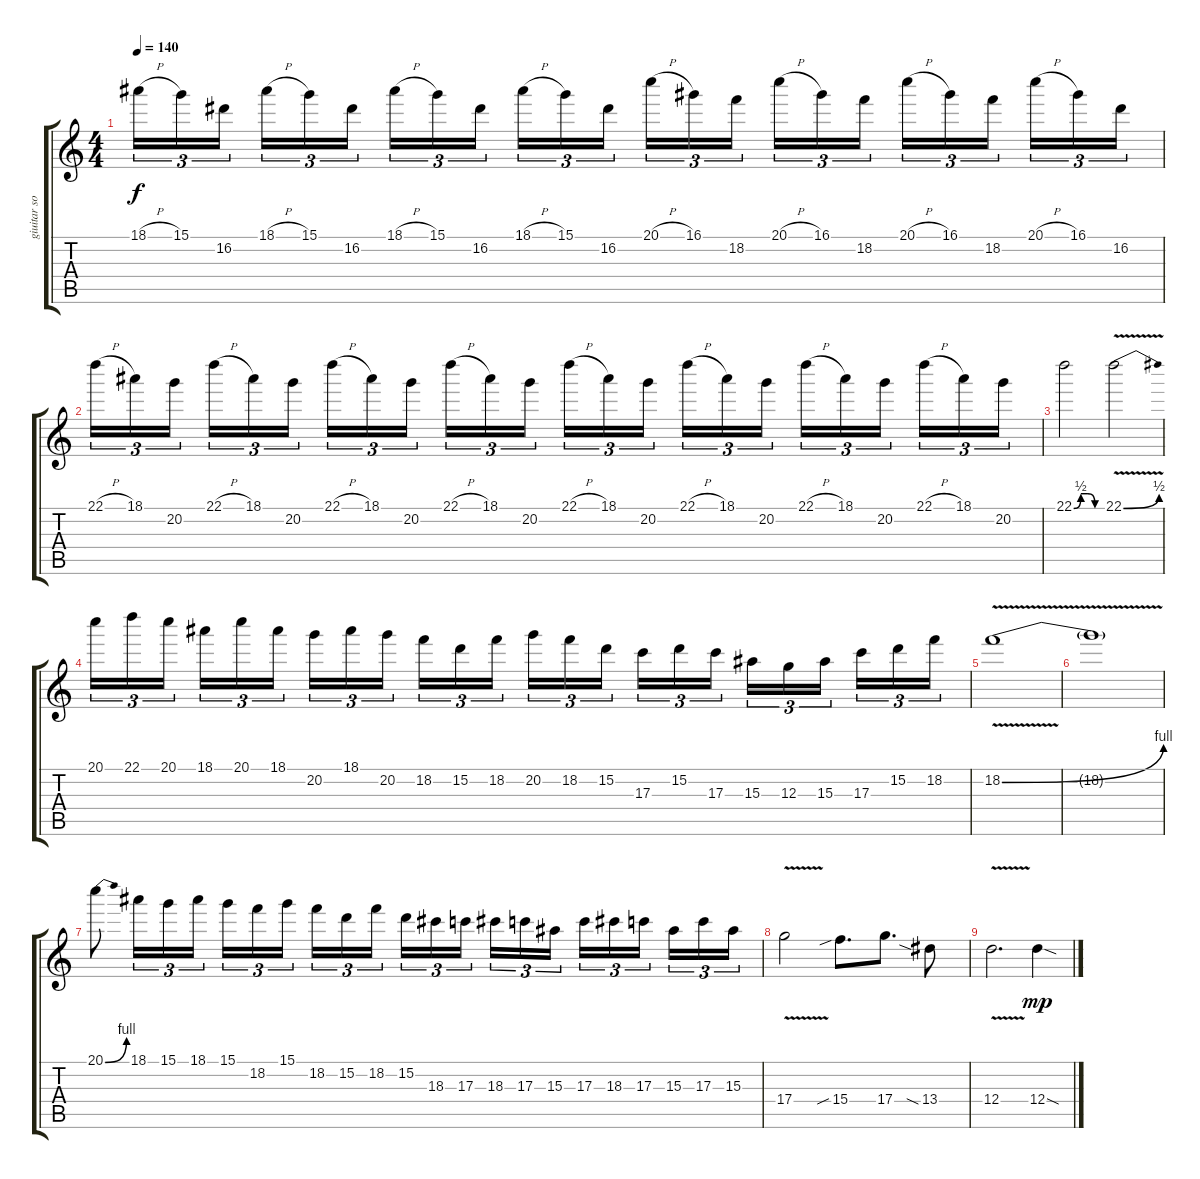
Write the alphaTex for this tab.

\track ("giuitar solo" "giuitar so") {instrument distortionguitar}
\staff {score tabs}
\tuning (E4 B3 G3 D3 A2 E2) {hide}
\ts (4 4)
\tempo 140
\clef g2
\ks c
18.1{h}.16{tu (3 2) dy f} 15.1.16{tu (3 2)} 16.2.16{tu (3 2)} 18.1{h}.16{tu (3 2)} 15.1.16{tu (3 2)} 16.2.16{tu (3 2)} 18.1{h}.16{tu (3 2)} 15.1.16{tu (3 2)} 16.2.16{tu (3 2)} 18.1{h}.16{tu (3 2)} 15.1.16{tu (3 2)} 16.2.16{tu (3 2)} 20.1{h}.16{tu (3 2)} 16.1.16{tu (3 2)} 18.2.16{tu (3 2)} 20.1{h}.16{tu (3 2)} 16.1.16{tu (3 2)} 18.2.16{tu (3 2)} 20.1{h}.16{tu (3 2)} 16.1.16{tu (3 2)} 18.2.16{tu (3 2)} 20.1{h}.16{tu (3 2)} 16.1.16{tu (3 2)} 16.2.16{tu (3 2)} |
22.1{h}.16{tu (3 2)} 18.1.16{tu (3 2)} 20.2.16{tu (3 2)} 22.1{h}.16{tu (3 2)} 18.1.16{tu (3 2)} 20.2.16{tu (3 2)} 22.1{h}.16{tu (3 2)} 18.1.16{tu (3 2)} 20.2.16{tu (3 2)} 22.1{h}.16{tu (3 2)} 18.1.16{tu (3 2)} 20.2.16{tu (3 2)} 22.1{h}.16{tu (3 2)} 18.1.16{tu (3 2)} 20.2.16{tu (3 2)} 22.1{h}.16{tu (3 2)} 18.1.16{tu (3 2)} 20.2.16{tu (3 2)} 22.1{h}.16{tu (3 2)} 18.1.16{tu (3 2)} 20.2.16{tu (3 2)} 22.1{h}.16{tu (3 2)} 18.1.16{tu (3 2)} 20.2.16{tu (3 2)} |
22.1{be (custom 0 0 15 2 30 2 45 0 60 0)}.2 22.1{be (bend 0 0 60 2) v}.2 |
20.1.16{tu (3 2)} 22.1.16{tu (3 2)} 20.1.16{tu (3 2)} 18.1.16{tu (3 2)} 20.1.16{tu (3 2)} 18.1.16{tu (3 2)} 20.2.16{tu (3 2)} 18.1.16{tu (3 2)} 20.2.16{tu (3 2)} 18.2.16{tu (3 2)} 15.2.16{tu (3 2)} 18.2.16{tu (3 2)} 20.2.16{tu (3 2)} 18.2.16{tu (3 2)} 15.2.16{tu (3 2)} 17.3.16{tu (3 2)} 15.2.16{tu (3 2)} 17.3.16{tu (3 2)} 15.3.16{tu (3 2)} 12.3.16{tu (3 2)} 15.3.16{tu (3 2)} 17.3.16{tu (3 2)} 15.2.16{tu (3 2)} 18.2.16{tu (3 2)} |
18.2{be (bend 0 0 60 4) v}.1 |
18.2{t}.1 |
20.1{be (bend 0 0 60 4)}.8 18.1.16{tu (3 2)} 15.1.16{tu (3 2)} 18.1.16{tu (3 2)} 15.1.16{tu (3 2)} 18.2.16{tu (3 2)} 15.1.16{tu (3 2)} 18.2.16{tu (3 2)} 15.2.16{tu (3 2)} 18.2.16{tu (3 2)} 15.2.16{tu (3 2)} 18.3.16{tu (3 2)} 17.3.16{tu (3 2)} 18.3.16{tu (3 2)} 17.3.16{tu (3 2)} 15.3.16{tu (3 2)} 17.3.16{tu (3 2)} 18.3.16{tu (3 2)} 17.3.16{tu (3 2)} 15.3.16{tu (3 2)} 17.3.16{tu (3 2)} 15.3.16{tu (3 2)} |
17.4{v}.2 15.4{sib}.8{d} 17.4.8{d} 13.4{sia}.8 |
12.4{v}.2{d} 12.4{sod}.4{dy mp}
